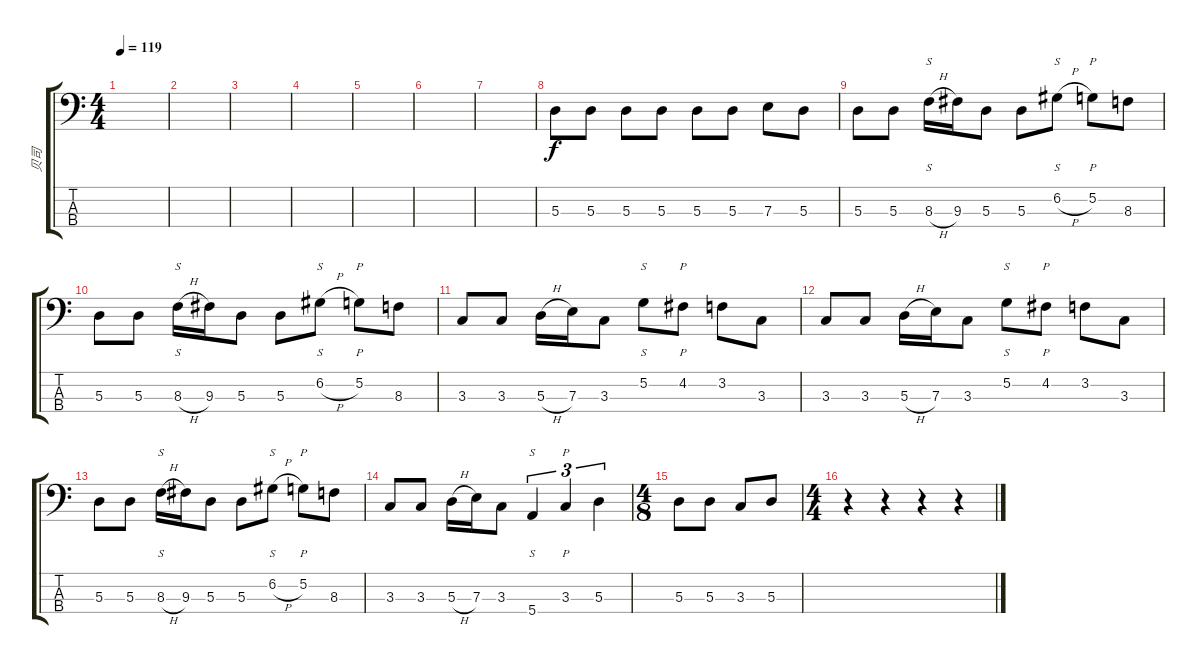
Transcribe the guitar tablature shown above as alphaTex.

\track ("贝司" "贝司") {instrument electricbasspick}
\staff {score tabs}
\tuning (G2 D2 A1 E1) {hide}
\ts (4 4)
\tempo 119
\clef f4
\ks c
|
|
|
|
|
|
|
5.3.8 5.3.8 5.3.8 5.3.8 5.3.8 5.3.8 7.3.8 5.3.8 |
5.3.8 5.3.8 8.3{h}.16{s} 9.3.16 5.3.8 5.3.8 6.2{h}.8{s} 5.2.8{p} 8.3.8 |
5.3.8 5.3.8 8.3{h}.16{s} 9.3.16 5.3.8 5.3.8 6.2{h}.8{s} 5.2.8{p} 8.3.8 |
3.3.8 3.3.8 5.3{h}.16 7.3.16 3.3.8 5.2.8{s} 4.2.8{p} 3.2.8 3.3.8 |
3.3.8 3.3.8 5.3{h}.16 7.3.16 3.3.8 5.2.8{s} 4.2.8{p} 3.2.8 3.3.8 |
5.3.8 5.3.8 8.3{h}.16{s} 9.3.16 5.3.8 5.3.8 6.2{h}.8{s} 5.2.8{p} 8.3.8 |
3.3.8 3.3.8 5.3{h}.16 7.3.16 3.3.8 5.4.4{s tu (3 2)} 3.3.4{p tu (3 2)} 5.3.4{tu (3 2)} |
\ts (4 8)
5.3.8 5.3.8 3.3.8 5.3.8 |
\ts (4 4)
r.4 r.4 r.4 r.4
